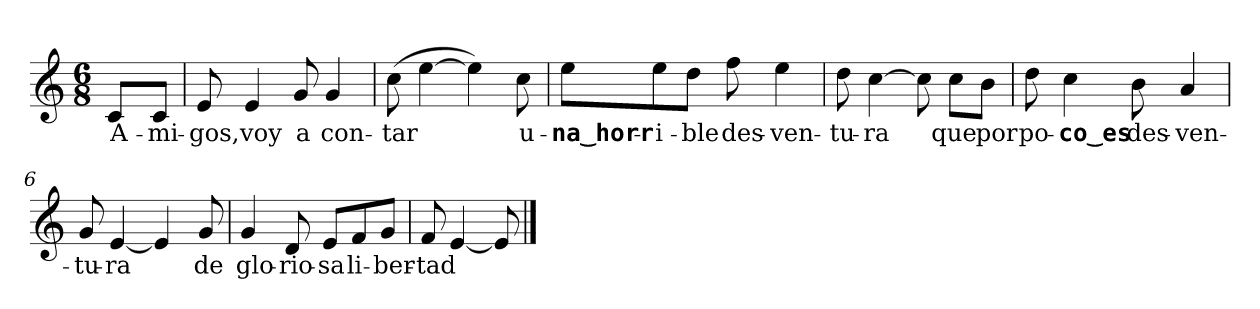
**kern	**text
*part1	*part1
*staff1	*staff1
!!LO:PB:g=z
*clefG2	*
*k[]	*
*a:	*
*M6/8	*
=	=
!	!LO:LY:b:color=#000000
8ci/L	A-
!	!LO:LY:b:color=#000000
8ci/J	-mi-
=1	=1
!	!LO:LY:b:color=#000000
8ei/	-gos,
!	!LO:LY:b:color=#000000
4ei/	voy
!	!LO:LY:b:color=#000000
8gi/	a
!	!LO:LY:b:color=#000000
4gi/	con-
=2	=2
!	!LO:LY:b:color=#000000
(8cci\	-tar
[4eei\	.
4eei\])	.
!	!LO:LY:b:color=#000000
8cci\	u-
=3	=3
!	!LO:LY:b:color=#000000
8eei\L	-na_horr-
!	!LO:LY:b:color=#000000
8eei\	-i-
!	!LO:LY:b:color=#000000
8ddi\J	-ble
!	!LO:LY:b:color=#000000
8ffi\	des-
!	!LO:LY:b:color=#000000
4eei\	-ven-
=4	=4
!	!LO:LY:b:color=#000000
8ddi\	-tu-
!	!LO:LY:b:color=#000000
[4cci\	-ra
8cci\]	.
!	!LO:LY:b:color=#000000
8cci\L	que
!	!LO:LY:b:color=#000000
8bi\J	por
!!LO:LB:g=z
=5	=5
!	!LO:LY:b:color=#000000
8ddi\	po-
!	!LO:LY:b:color=#000000
4cci\	-co_es
!	!LO:LY:b:color=#000000
8bi\	des-
!	!LO:LY:b:color=#000000
4ai/	-ven-
=6	=6
!	!LO:LY:b:color=#000000
8gi/	-tu-
!	!LO:LY:b:color=#000000
[4ei/	-ra
4ei/]	.
!	!LO:LY:b:color=#000000
8gi/	de
=7	=7
!	!LO:LY:b:color=#000000
4gi/	glo-
!	!LO:LY:b:color=#000000
8di/	-rio-
!	!LO:LY:b:color=#000000
8ei/L	-sa
!	!LO:LY:b:color=#000000
8fi/	li-
!	!LO:LY:b:color=#000000
8gi/J	-ber-
=8	=8
!	!LO:LY:b:color=#000000
8fi/	-tad
[4ei/	.
8ei/]	.
==	==
*-	*-
